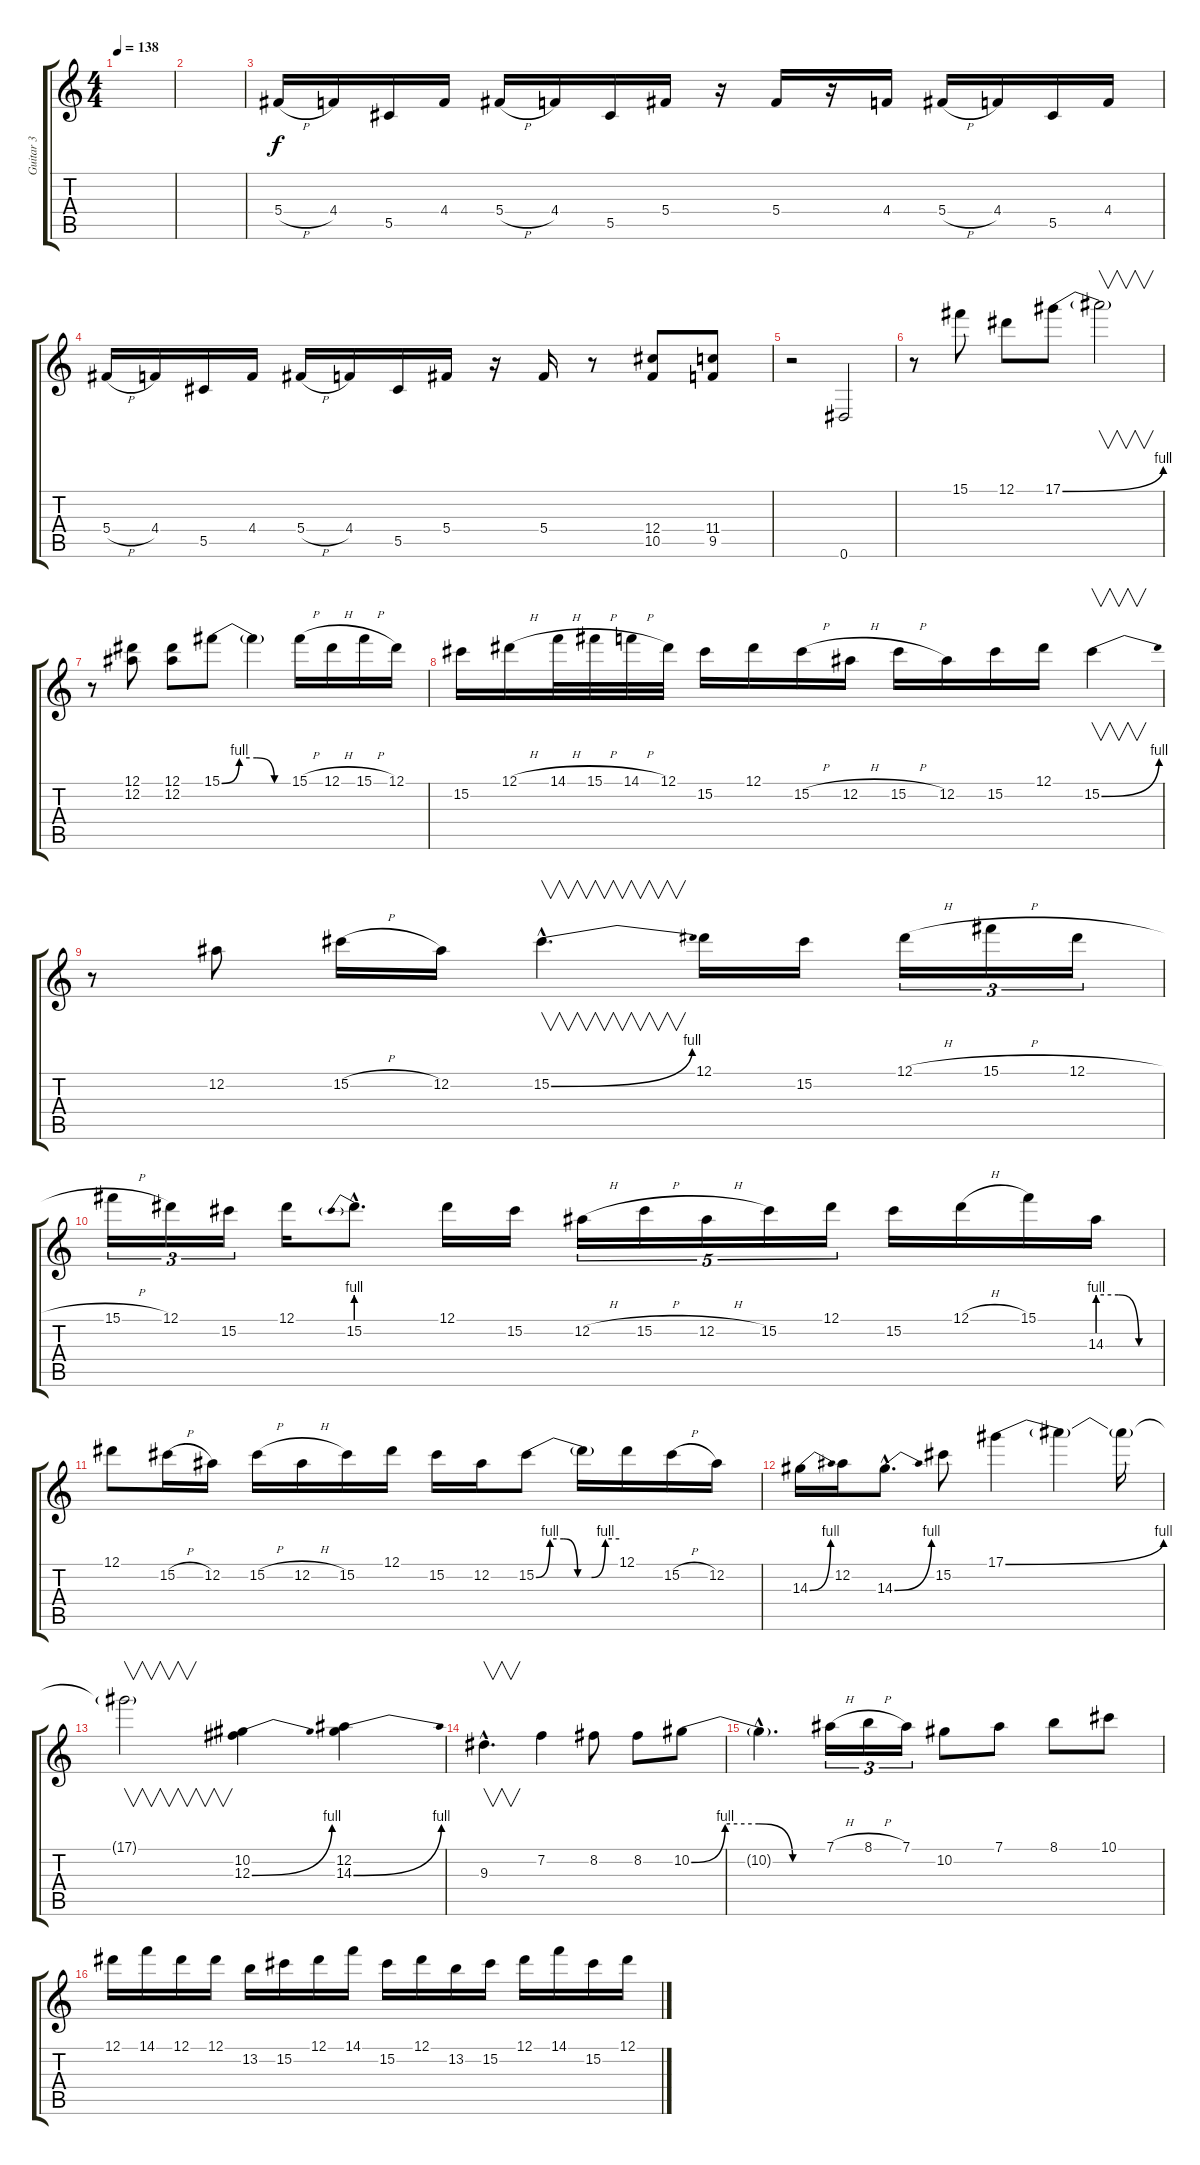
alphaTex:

\track ("Guitar 3" "Guitar 3") {instrument distortionguitar}
\staff {score tabs}
\tuning (Eb4 Bb3 Gb3 Db3 Ab2 Eb2) {hide}
\ts (4 4)
\tempo 138
\clef g2
\ks c
|
|
5.4{h}.16 4.4.16 5.5.16 4.4.16 5.4{h}.16 4.4.16 5.5.16 5.4.16 r.16 5.4.16 r.16 4.4.16 5.4{h}.16 4.4.16 5.5.16 4.4.16 |
5.4{h}.16 4.4.16 5.5.16 4.4.16 5.4{h}.16 4.4.16 5.5.16 5.4.16 r.16 5.4.16 r.8 (12.4 10.5).8 (11.4 9.5).8 |
r.2 0.6.2 |
r.8 15.1.8 12.1.8 17.1{be (bend 0 0 60 4)}.8 17.1{t}.2{v} |
r.8 (12.1 12.2).8 (12.1 12.2).8 15.1{be (custom 0 0 15 4 30 4 45 0 60 0)}.8 15.1{t}.4 15.1{h}.16 12.1{h}.16 15.1{h}.16 12.1.16 |
15.2.16 12.1{h}.16 14.1{h}.32 15.1{h}.32 14.1{h}.32 12.1.32 15.2.16 12.1.16 15.2{h}.16 12.2{h}.16 15.2{h}.16 12.2.16 15.2.16 12.1.16 15.2{be (bend 0 0 60 4)}.4{v} |
r.8 12.2.8 15.2{h}.16 12.2.16 15.2{be (bend 0 0 60 4) hac}.4{v d} 12.1.16 15.2.16 12.1{h}.16{tu (3 2)} 15.1{h}.16{tu (3 2)} 12.1{h}.16{tu (3 2)} |
15.1{h}.16{tu (3 2)} 12.1.16{tu (3 2)} 15.2.16{tu (3 2)} 12.1.16 15.2{be (prebend 0 4 60 4) hac}.8{d} 12.1.16 15.2.16 12.2{h}.16{tu (5 4)} 15.2{h}.16{tu (5 4)} 12.2{h}.16{tu (5 4)} 15.2.16{tu (5 4)} 12.1.16{tu (5 4)} 15.2.16 12.1{h}.16 15.1.16 14.3{be (custom 0 4 20 4 40 0 60 0)}.16 |
12.1.8 15.2{h}.16 12.2.16 15.2{h}.16 12.2{h}.16 15.2.16 12.1.16 15.2.16 12.2.16 15.2{be (custom 0 0 10 4 20 4 30 0 40 0 50 4 60 4)}.8 15.2{t}.16 12.1.16 15.2{h}.16 12.2.16 |
14.3{be (bend 0 0 60 4)}.16 12.2.16 14.3{be (bend 0 0 60 4) hac}.8{d} 15.2.8 17.1{be (bend 0 0 60 4)}.4 17.1{t}.4 17.1{t}.16 |
17.1{t}.2{v} (10.2 12.3{be (bend 0 0 60 4)}).4 (12.2 14.3{be (bend 0 0 60 4)}).4 |
9.3{hac}.4{v d} 7.2.4 8.2.8 8.2.8 10.2{be (custom 0 0 15 4 30 4 45 0 60 0)}.8 |
10.2{hac t}.4{d} 7.1{h}.16{tu (3 2)} 8.1{h}.16{tu (3 2)} 7.1.16{tu (3 2)} 10.2.8 7.1.8 8.1.8 10.1.8 |
12.1.16 14.1.16 12.1.16 12.1.16 13.2.16 15.2.16 12.1.16 14.1.16 15.2.16 12.1.16 13.2.16 15.2.16 12.1.16 14.1.16 15.2.16 12.1.16
